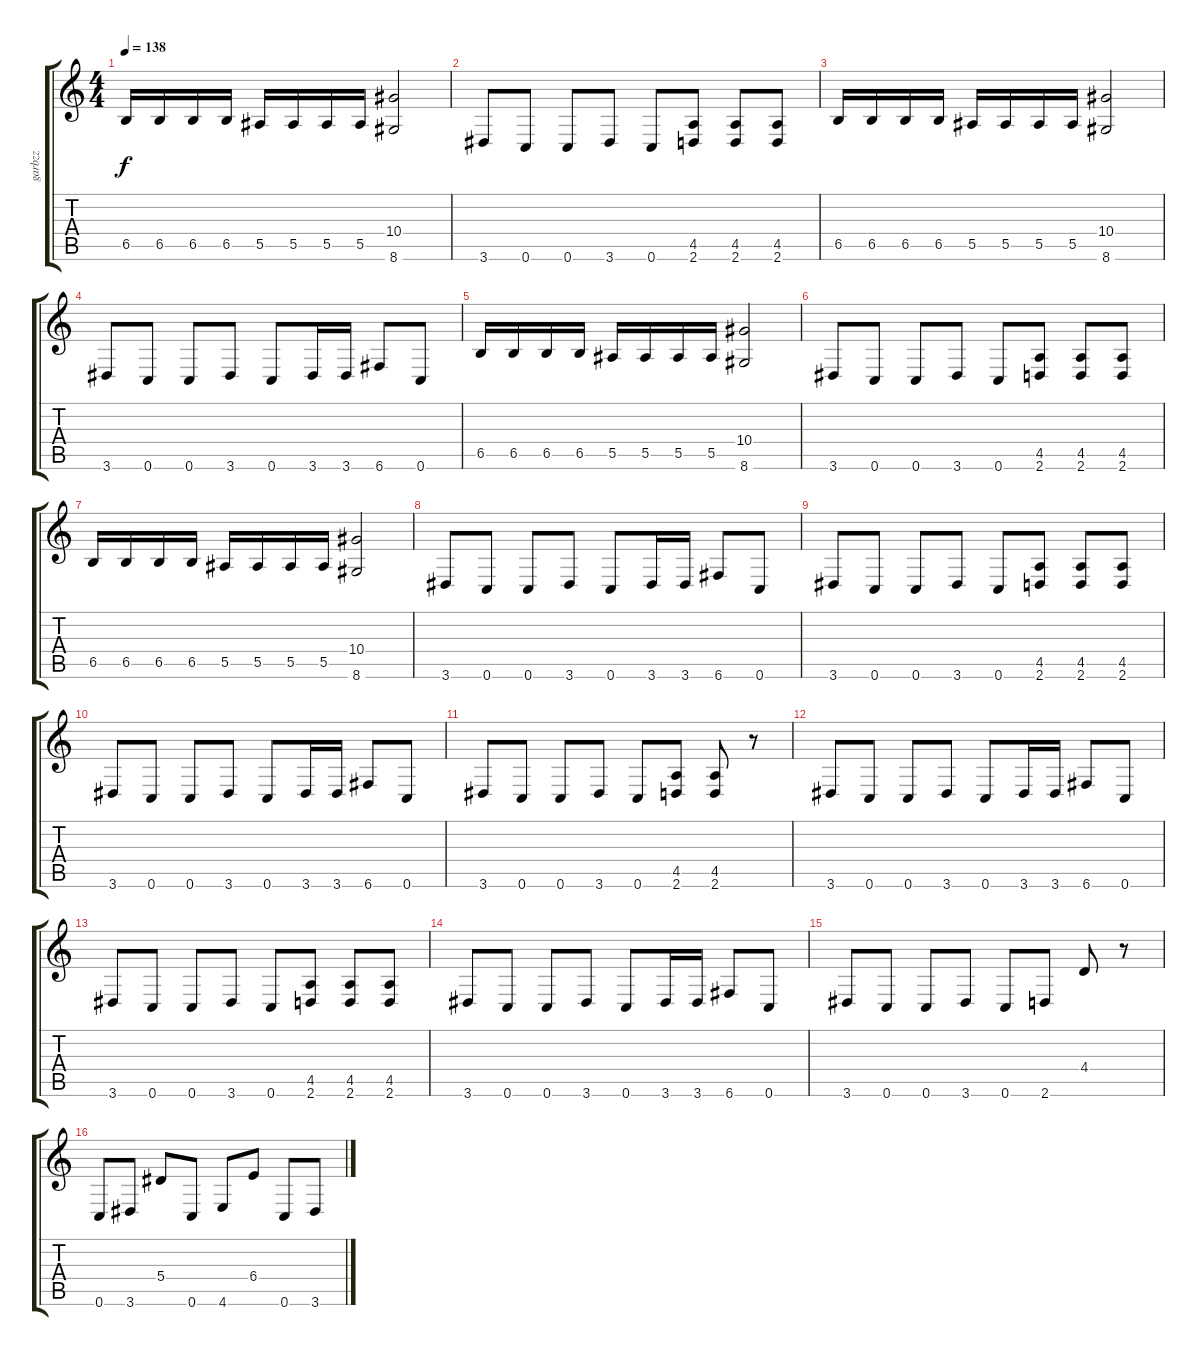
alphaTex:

\track ("garbzz" "garbzz") {instrument overdrivenguitar}
\staff {score tabs}
\tuning (C4 G3 Eb3 Bb2 F2 C2) {hide}
\ts (4 4)
\tempo 138
\clef g2
\ks c
6.5.16{dy f} 6.5.16 6.5.16 6.5.16 5.5.16 5.5.16 5.5.16 5.5.16 (10.4 8.6).2 |
3.6.8 0.6.8 0.6.8 3.6.8 0.6.8 (4.5 2.6).8 (4.5 2.6).8 (4.5 2.6).8 |
6.5.16 6.5.16 6.5.16 6.5.16 5.5.16 5.5.16 5.5.16 5.5.16 (10.4 8.6).2 |
3.6.8 0.6.8 0.6.8 3.6.8 0.6.8 3.6.16 3.6.16 6.6.8 0.6.8 |
6.5.16 6.5.16 6.5.16 6.5.16 5.5.16 5.5.16 5.5.16 5.5.16 (10.4 8.6).2 |
3.6.8 0.6.8 0.6.8 3.6.8 0.6.8 (4.5 2.6).8 (4.5 2.6).8 (4.5 2.6).8 |
6.5.16 6.5.16 6.5.16 6.5.16 5.5.16 5.5.16 5.5.16 5.5.16 (10.4 8.6).2 |
3.6.8 0.6.8 0.6.8 3.6.8 0.6.8 3.6.16 3.6.16 6.6.8 0.6.8 |
3.6.8 0.6.8 0.6.8 3.6.8 0.6.8 (4.5 2.6).8 (4.5 2.6).8 (4.5 2.6).8 |
3.6.8 0.6.8 0.6.8 3.6.8 0.6.8 3.6.16 3.6.16 6.6.8 0.6.8 |
3.6.8 0.6.8 0.6.8 3.6.8 0.6.8 (4.5 2.6).8 (4.5 2.6).8 r.8 |
3.6.8 0.6.8 0.6.8 3.6.8 0.6.8 3.6.16 3.6.16 6.6.8 0.6.8 |
3.6.8 0.6.8 0.6.8 3.6.8 0.6.8 (4.5 2.6).8 (4.5 2.6).8 (4.5 2.6).8 |
3.6.8 0.6.8 0.6.8 3.6.8 0.6.8 3.6.16 3.6.16 6.6.8 0.6.8 |
3.6.8 0.6.8 0.6.8 3.6.8 0.6.8 2.6.8 4.4.8 r.8 |
0.6.8 3.6.8 5.4.8 0.6.8 4.6.8 6.4.8 0.6.8 3.6.8
